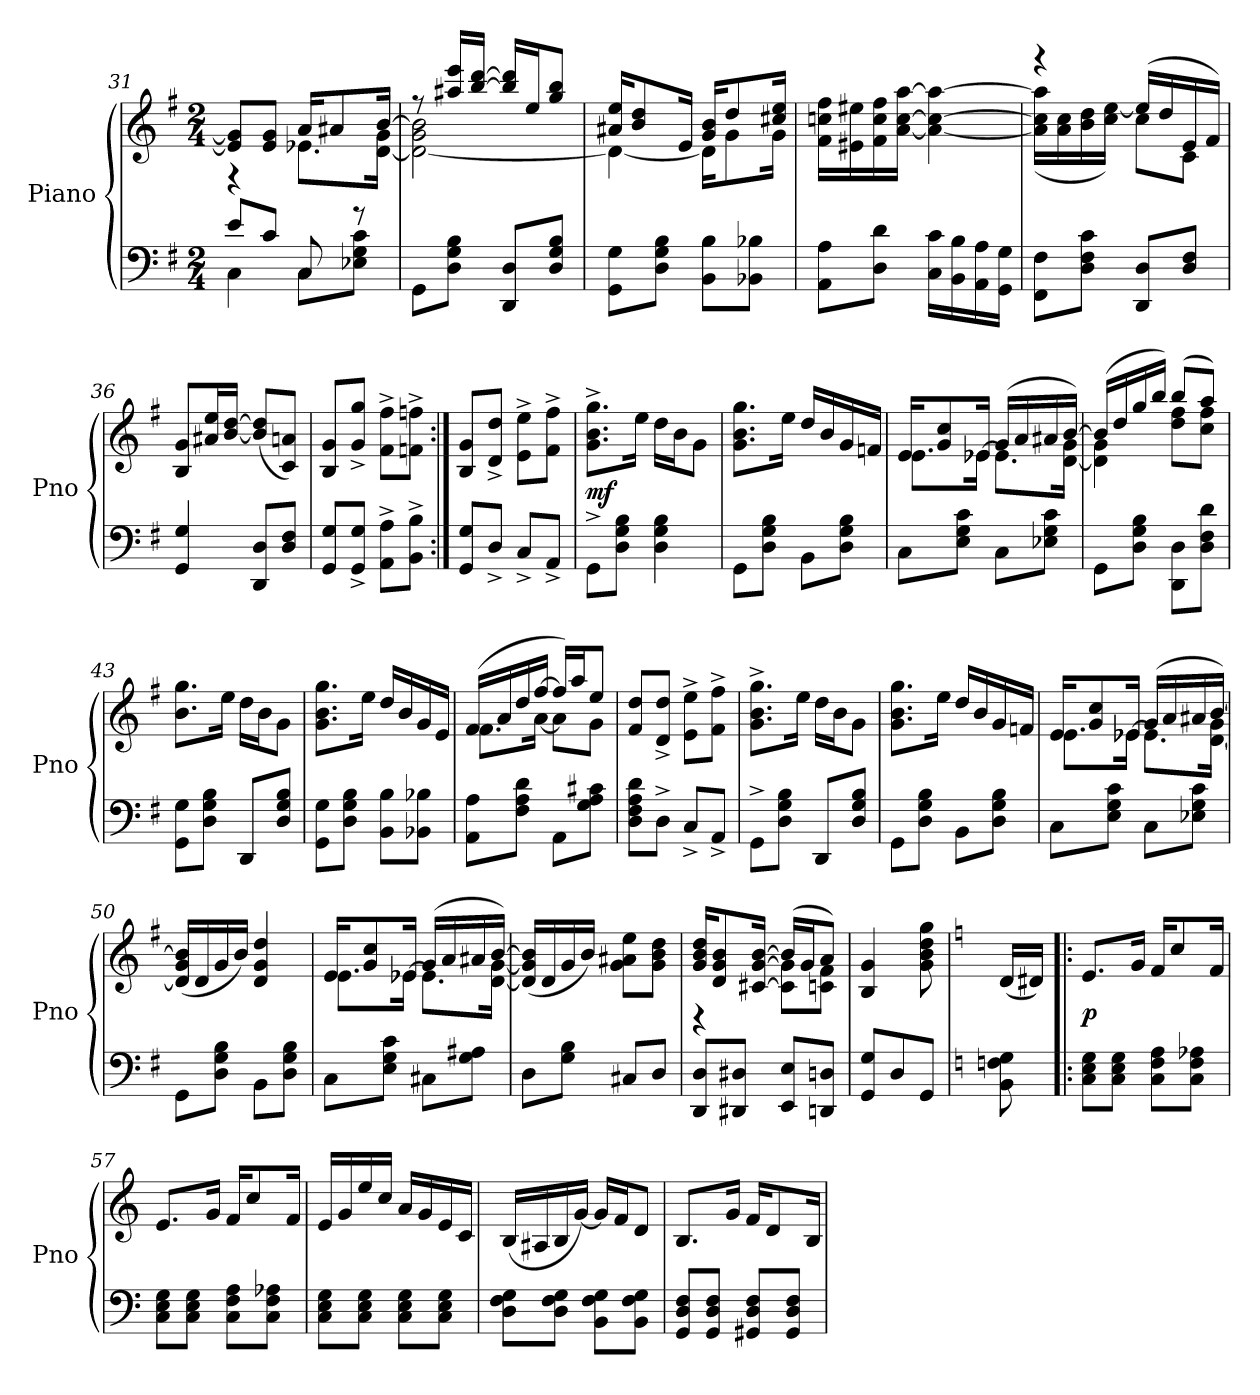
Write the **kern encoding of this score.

**kern	**kern	**dynam
*part1	*part1	*part1
*staff2	*staff1	*staff1/2
*I"Piano	*	*
*I'Pno	*	*
*clefF4	*clefG2	*
*k[f#]	*k[f#]	*
*M2/4	*M2/4	*
=31	=31	=31
*^	*^	*
8eL	4C	8e] 8g]L	4r	.
8cJ	.	8e 8gJ	.	.
8C	8CL	16aKL	8.e-XL	.
.	.	8a#X	.	.
8r	8E-X 8G 8cJ	.	.	.
.	.	[16bJk	[16d 16gJk	.
*v	*v	*	*	*
=32	=32	=32	=32
8GGL	8r	2d_ 2g 2b]	.
8D 8G 8BJ	16aa#X 16eeeLL	.	.
.	[16bb [16dddJJ	.	.
8DD 8DL	16bb] 16ddd]LL	.	.
.	16eeJ	.	.
8D 8G 8BJ	8gg 8bbJ	.	.
=33	=33	=33	=33
8GG 8GL	16a#X 16eeKL	4d_	.
.	8b 8dd	.	.
8D 8G 8BJ	.	.	.
.	16eJk	.	.
8BB 8BL	16g 16bKL	16dKL]	.
.	8dd	8g	.
8BB-X 8B-XJ	.	.	.
.	16cc#X 16eeJk	16gJk	.
*	*v	*v	*
=34	=34	=34
8AA 8AL	16f# 16ccn 16ff#LL	.
.	16e#X 16ee#X	.
8D 8dJ	16f# 16cc 16ff#	.
.	[16a [16cc [16aaJJ	.
16C 16cLL	4a_ 4cc_ 4aa_	.
16BB 16B	.	.
16AA 16A	.	.
16GG 16GJJ	.	.
=35	=35	=35
*	*^	*
8FF# 8F#L	4r	(16a] 16cc] 16aa]LL	.
.	.	16a 16cc	.
8D 8F# 8cJ	.	16b 16dd	.
.	.	16cc [16eeJJ)	.
8DD 8DL	(16eeLL]	8ccL	.
.	16dd	.	.
8D 8F#J	16e	8cJ	.
.	16f#JJ)	.	.
*	*v	*v	*
=36	=36	=36
4GG 4G	8B 8gL	.
.	16a#X 16eeL	.
.	[16b [16ddJJ	.
8DD 8DL	(8b] 8dd]L	.
8D 8F#J	8c 8anJ)	.
=37	=37	=37
8GG 8GL	8B 8gL	.
8GG^ 8G^J	8g^ 8gg^J	.
8AA^ 8A^L	8f#^ 8ff#^L	.
8BB^ 8B^J	8fn^ 8ffn^J	.
=38:|!	=38:|!	=38:|!
8GG 8GL	8B 8gL	.
8D^J	8d^ 8dd^J	.
8C^L	8e^ 8ee^L	.
8AA^J	8f#^ 8ff#^J	.
=39	=39	=39
8GG^L	8.g^ 8.b^ 8.gg^L	mf
8D 8G 8BJ	.	.
.	16eeJk	.
4D 4G 4B	16ddLL	.
.	16bJ	.
.	8gJ	.
=40	=40	=40
8GGL	8.g 8.b 8.ggL	.
8D 8G 8BJ	.	.
.	16eeJk	.
8BBL	16ddLL	.
.	16b	.
8D 8G 8BJ	16g	.
.	16fnJJ	.
=41	=41	=41
*	*^	*
8CL	16eKL	8.eL	.
.	8g 8cc	.	.
8E 8G 8cJ	.	.	.
.	[16e-XJk	16e-XJk	.
8CL	(16gLL	8.e-L]	.
.	16a	.	.
8E-X 8G 8cJ	16a#X	.	.
.	[16bJJ)	[16d 16gJk	.
=42	=42	=42	=42
8GGL	(16bLL]	4d] 4g	.
.	16dd	.	.
8D 8G 8BJ	16gg	.	.
.	16bbJJ)	.	.
8DD 8DL	(8bbL	8dd 8ff#L	.
8D 8F# 8dJ	8aaJ)	8cc 8ff#J	.
*	*v	*v	*
=43	=43	=43
8GG 8GL	8.b 8.ggL	.
8D 8G 8BJ	.	.
.	16eeJk	.
8DDL	16ddLL	.
.	16bJ	.
8D 8G 8BJ	8gJ	.
=44	=44	=44
8GG 8GL	8.g 8.b 8.ggL	.
8D 8G 8BJ	.	.
.	16eeJk	.
8BB 8BL	16ddLL	.
.	16b	.
8BB-X 8B-XJ	16g	.
.	16eJJ	.
=45	=45	=45
*	*^	*
8AA 8AL	(16f#LL	8.f#L	.
.	16a	.	.
8F# 8A 8dJ	16dd	.	.
.	[16ff#JJ	[16aJk	.
8AAL	16ff#LL])	8aL]	.
.	16aaJ	.	.
8G 8A 8c#XJ	8eeJ	8gJ	.
*	*v	*v	*
=46	=46	=46
8D 8F# 8A 8dL	8f# 8ddL	.
8D^J	8d^ 8dd^J	.
8C^L	8e^ 8ee^L	.
8AA^J	8f#^ 8ff#^J	.
=47	=47	=47
8GG^L	8.g^ 8.b^ 8.gg^L	.
8D 8G 8BJ	.	.
.	16eeJk	.
8DDL	16ddLL	.
.	16bJ	.
8D 8G 8BJ	8gJ	.
=48	=48	=48
8GGL	8.g 8.b 8.ggL	.
8D 8G 8BJ	.	.
.	16eeJk	.
8BBL	16ddLL	.
.	16b	.
8D 8G 8BJ	16g	.
.	16fnJJ	.
=49	=49	=49
*	*^	*
8CL	16eKL	8.eL	.
.	8g 8cc	.	.
8E 8G 8cJ	.	.	.
.	[16e-XJk	16e-XJk	.
8CL	(16gLL	8.e-L]	.
.	16a	.	.
8E-X 8G 8cJ	16a#X	.	.
.	[16bJJ)	[16d 16gJk	.
*	*v	*v	*
=50	=50	=50
8GGL	(16d] 16g 16b]LL	.
.	16d	.
8D 8G 8BJ	16g	.
.	16bJJ)	.
8BBL	4d 4g 4dd	.
8D 8G 8BJ	.	.
=51	=51	=51
*	*^	*
8CL	16eKL	8.eL	.
.	8g 8cc	.	.
8E 8G 8cJ	.	.	.
.	[16e-XJk	16e-XJk	.
8C#XL	(16gLL	8.e-L]	.
.	16a	.	.
8G 8A#XJ	16a#X	.	.
.	[16bJJ)	[16d [16gJk	.
*	*v	*v	*
=52	=52	=52
8DL	(16d] 16g] 16b]LL	.
.	16d	.
8G 8BJ	16g	.
.	16bJJ)	.
8C#XL	8g 8a#X 8eeL	.
8DJ	8g 8b 8ddJ	.
=53	=53	=53
*	*^	*
8DD 8DL	16g 16b 16ddKL	4r	.
.	8d 8g 8b	.	.
8DD#X 8D#XJ	.	.	.
.	[16c#X [16g [16bJk	.	.
8EE 8EL	(16bLL]	8c#] 8g]L	.
.	16gJ	.	.
8DDn 8DnJ	8aJ)	8cn 8f#J	.
*	*v	*v	*
=54	=54	=54
8GG 8GL	4B 4g	.
8D	.	.
8GGJ	8g 8b 8dd 8gg	.
=55	=55	=55
*k[]	*k[]	*
8BB 8Fn 8G	(16dLL	.
.	16d#XJJ)	.
=56!|:	=56!|:	=56!|:
8C 8E 8GL	8.eL	p
8C 8E 8GJ	.	.
.	16gJk	.
8C 8F 8AL	16fKL	.
.	8cc	.
8C 8F 8A-XJ	.	.
.	16fJk	.
=57	=57	=57
8C 8E 8GL	8.eL	.
8C 8E 8GJ	.	.
.	16gJk	.
8C 8F 8AL	16fKL	.
.	8cc	.
8C 8F 8A-XJ	.	.
.	16fJk	.
=58	=58	=58
8C 8E 8GL	16eLL	.
.	16g	.
8C 8E 8GJ	16ee	.
.	16ccJJ	.
8C 8E 8GL	16aLL	.
.	16g	.
8C 8E 8GJ	16e	.
.	16cJJ	.
=59	=59	=59
8D 8F 8GL	(16BLL	.
.	16A#X	.
8D 8F 8GJ	16B	.
.	[16gJJ)	.
8BB 8F 8GL	16gLL]	.
.	16fJ	.
8BB 8F 8GJ	8dJ	.
=60	=60	=60
8GG 8D 8FL	8.BL	.
8GG 8D 8FJ	.	.
.	16gJk	.
8GG#X 8D 8FL	16fKL	.
.	8d	.
8GG# 8D 8FJ	.	.
.	16BJk	.
=	=	=
*-	*-	*-
